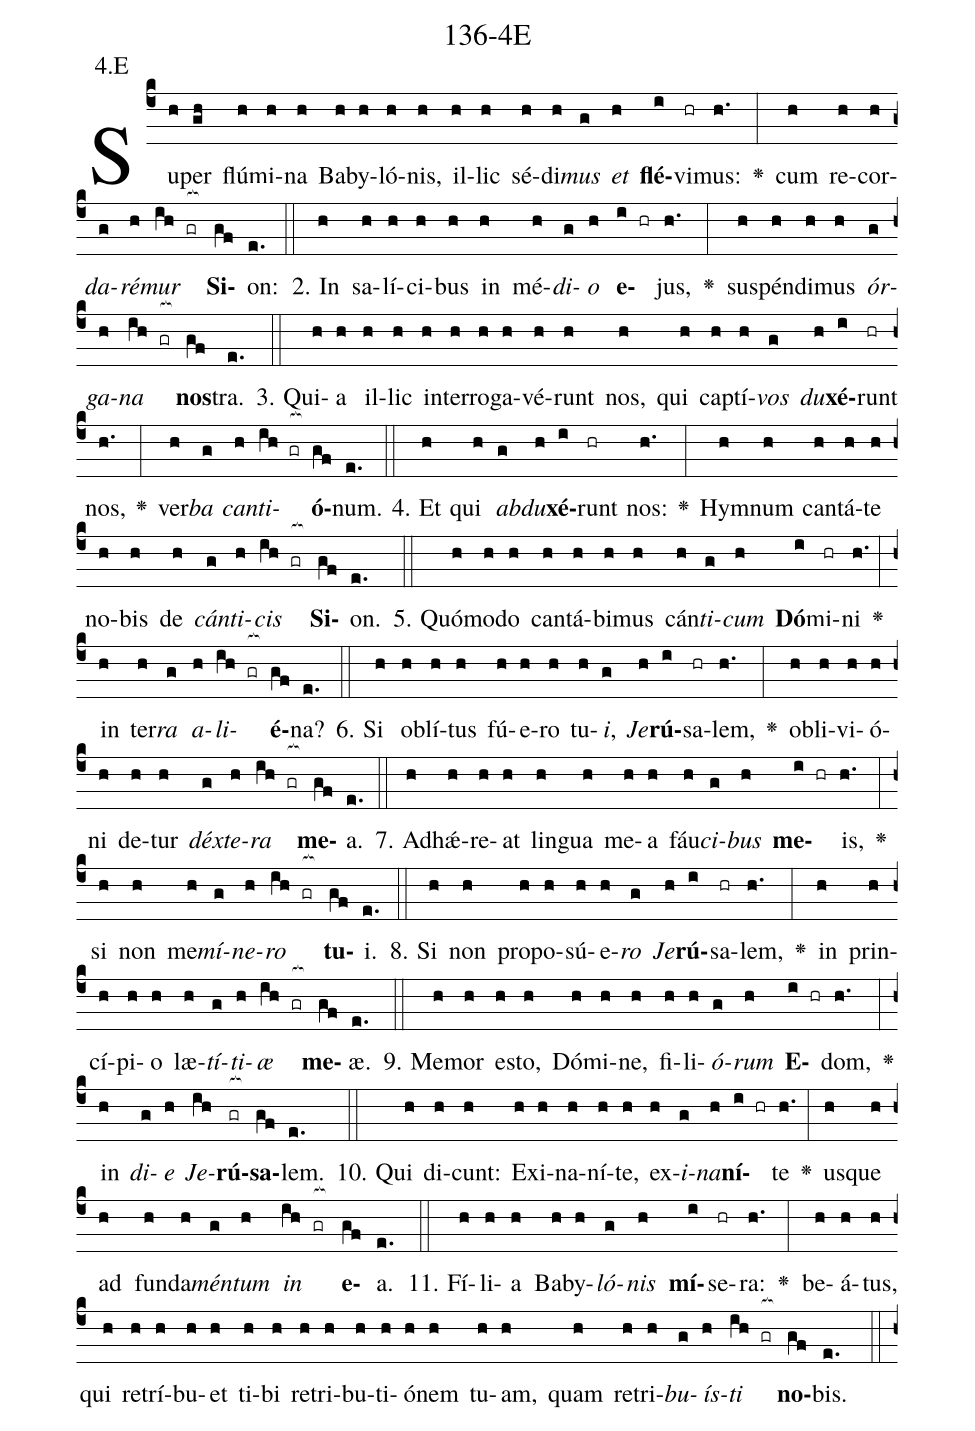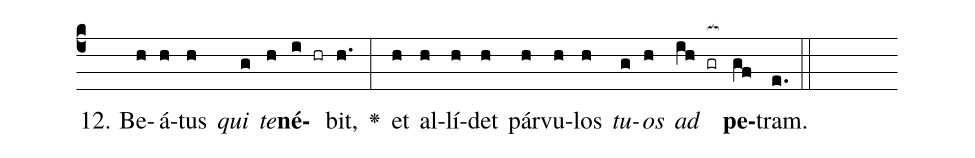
name: 136-4E;
annotation: 4.E;
%%
(c4)Su(h)per(gh) flú(h)mi(h)na(h) Ba(h)by(h)ló(h)nis,(h) il(h)lic(h) sé(h)di(h)<i>mus</i>(g) <i>et</i>(h) <b>flé</b>(i)vi(hr)mus:(h.) <v>\greheightstar</v>(:) cum(h) re(h)cor(h)<i>da</i>(g)<i>ré</i>(h)<i>mur</i>(ih gr[ocb:1{]) <b>Si</b>(gf[ocb:0}])on:(e.) (::)
2. In(h) sa(h)lí(h)ci(h)bus(h) in(h) mé(h)<i>di</i>(g)<i>o</i>(h) <b>e</b>(i hr)jus,(h.) <v>\greheightstar</v>(:) sus(h)pén(h)di(h)mus(h) <i>ór</i>(g)<i>ga</i>(h)<i>na</i>(ih gr[ocb:1{]) <b>nos</b>(gf[ocb:0}])tra.(e.) (::)
3. Qui(h)a(h) il(h)lic(h) in(h)ter(h)ro(h)ga(h)vé(h)runt(h) nos,(h) qui(h) cap(h)tí(h)<i>vos</i>(g) <i>du</i>(h)<b>xé</b>(i)runt(hr) nos,(h.) <v>\greheightstar</v>(:) ver(h)<i>ba</i>(g) <i>can</i>(h)<i>ti</i>(ih gr[ocb:1{])<b>ó</b>(gf[ocb:0}])num.(e.) (::)
4. Et(h) qui(h) <i>ab</i>(g)<i>du</i>(h)<b>xé</b>(i)runt(hr) nos:(h.) <v>\greheightstar</v>(:) Hym(h)num(h) can(h)tá(h)te(h) no(h)bis(h) de(h) <i>cán</i>(g)<i>ti</i>(h)<i>cis</i>(ih gr[ocb:1{]) <b>Si</b>(gf[ocb:0}])on.(e.) (::)
5. Quó(h)mo(h)do(h) can(h)tá(h)bi(h)mus(h) cán(h)<i>ti</i>(g)<i>cum</i>(h) <b>Dó</b>(i)mi(hr)ni(h.) <v>\greheightstar</v>(:) in(h) ter(h)<i>ra</i>(g) <i>a</i>(h)<i>li</i>(ih gr[ocb:1{])<b>é</b>(gf[ocb:0}])na?(e.) (::)
6. Si(h) ob(h)lí(h)tus(h) fú(h)e(h)ro(h) tu(h)<i>i</i>,(g) <i>Je</i>(h)<b>rú</b>(i)sa(hr)lem,(h.) <v>\greheightstar</v>(:) ob(h)li(h)vi(h)ó(h)ni(h) de(h)tur(h) <i>déx</i>(g)<i>te</i>(h)<i>ra</i>(ih gr[ocb:1{]) <b>me</b>(gf[ocb:0}])a.(e.) (::)
7. Ad(h)hǽ(h)re(h)at(h) lin(h)gua(h) me(h)a(h) fáu(h)<i>ci</i>(g)<i>bus</i>(h) <b>me</b>(i hr)is,(h.) <v>\greheightstar</v>(:) si(h) non(h) me(h)<i>mí</i>(g)<i>ne</i>(h)<i>ro</i>(ih gr[ocb:1{]) <b>tu</b>(gf[ocb:0}])i.(e.) (::)
8. Si(h) non(h) pro(h)po(h)sú(h)e(h)<i>ro</i>(g) <i>Je</i>(h)<b>rú</b>(i)sa(hr)lem,(h.) <v>\greheightstar</v>(:) in(h) prin(h)cí(h)pi(h)o(h) læ(h)<i>tí</i>(g)<i>ti</i>(h)<i>æ</i>(ih gr[ocb:1{]) <b>me</b>(gf[ocb:0}])æ.(e.) (::)
9. Me(h)mor(h) es(h)to,(h) Dó(h)mi(h)ne,(h) fi(h)li(h)<i>ó</i>(g)<i>rum</i>(h) <b>E</b>(i hr)dom,(h.) <v>\greheightstar</v>(:) in(h) <i>di</i>(g)<i>e</i>(h) <i>Je</i>(ih)<b>rú</b>(gr[ocb:1{])<b>sa</b>(gf[ocb:0}])lem.(e.) (::)
10. Qui(h) di(h)cunt:(h) Ex(h)i(h)na(h)ní(h)te,(h) ex(h)<i>i</i>(g)<i>na</i>(h)<b>ní</b>(i hr)te(h.) <v>\greheightstar</v>(:) us(h)que(h) ad(h) fun(h)da(h)<i>mén</i>(g)<i>tum</i>(h) <i>in</i>(ih gr[ocb:1{]) <b>e</b>(gf[ocb:0}])a.(e.) (::)
11. Fí(h)li(h)a(h) Ba(h)by(h)<i>ló</i>(g)<i>nis</i>(h) <b>mí</b>(i)se(hr)ra:(h.) <v>\greheightstar</v>(:) be(h)á(h)tus,(h) qui(h) re(h)trí(h)bu(h)et(h) ti(h)bi(h) re(h)tri(h)bu(h)ti(h)ó(h)nem(h) tu(h)am,(h) quam(h) re(h)tri(h)<i>bu</i>(g)<i>ís</i>(h)<i>ti</i>(ih gr[ocb:1{]) <b>no</b>(gf[ocb:0}])bis.(e.) (::)
12. Be(h)á(h)tus(h) <i>qui</i>(g) <i>te</i>(h)<b>né</b>(i hr)bit,(h.) <v>\greheightstar</v>(:) et(h) al(h)lí(h)det(h) pár(h)vu(h)los(h) <i>tu</i>(g)<i>os</i>(h) <i>ad</i>(ih gr[ocb:1{]) <b>pe</b>(gf[ocb:0}])tram.(e.) (::)
